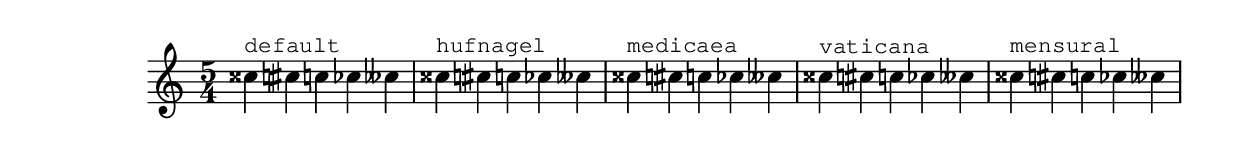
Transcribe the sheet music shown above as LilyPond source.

% Remark:
% Double sharp and double flat are not defined in all glyph-name-alists.
% In this case they will not be printed and a log-warning appears.
%
% Warnings may be suppressed using 'ly:expect-warning'
% Or use the here defined 'suppressWarning'-function, working since 2.20.
%   
%   suppressWarning =
%   #(define-void-function (amount message)(number? string?)
%     (for-each
%       (lambda (warning)
%         (ly:expect-warning message))
%       (iota amount 1 1)))
%       
%   \suppressWarning 8 "Could not find glyph-name"

\relative c'' {
      \time 5/4
      \override Staff.Accidental.glyph-name-alist = #standard-alteration-glyph-name-alist
      cisis^\markup { \typewriter default } cis c ces ceses 
      \override Staff.Accidental.glyph-name-alist = #alteration-hufnagel-glyph-name-alist
      cisis^\markup { \typewriter hufnagel } cis c ces ceses 
      \override Staff.Accidental.glyph-name-alist = #alteration-medicaea-glyph-name-alist
      cisis^\markup { \typewriter medicaea } cis c ces ceses 
      \override Staff.Accidental.glyph-name-alist = #alteration-vaticana-glyph-name-alist
      cisis^\markup { \typewriter vaticana } cis c ces ceses 
      \override Staff.Accidental.glyph-name-alist = #alteration-mensural-glyph-name-alist
      cisis^\markup { \typewriter mensural } cis c ces ceses 
}
